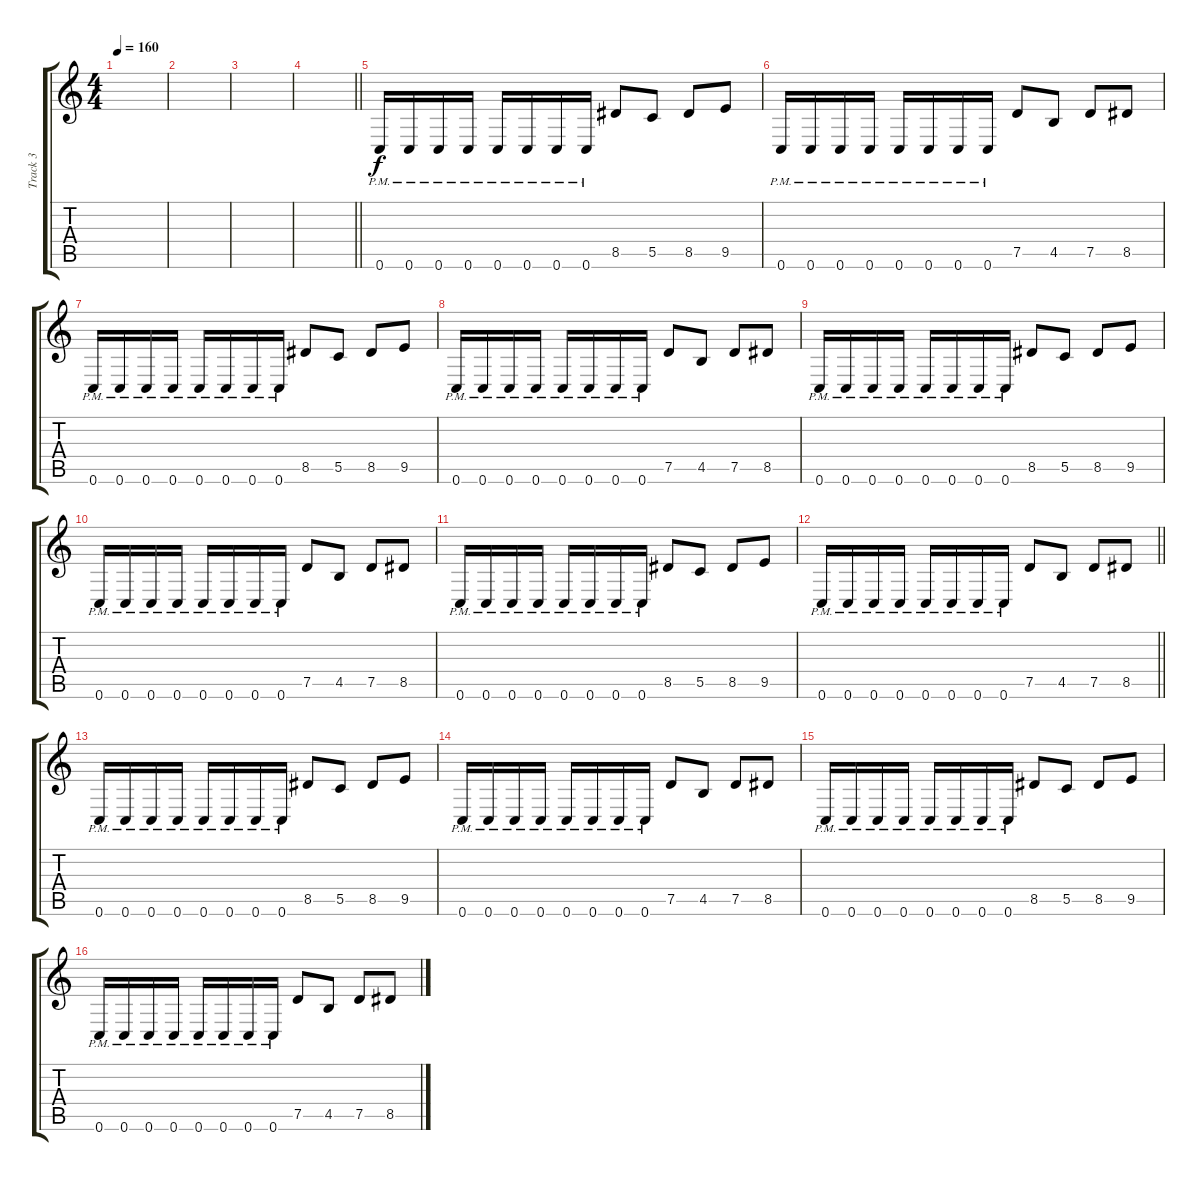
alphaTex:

\track ("Track 3" "Track 3") {instrument overdrivenguitar}
\staff {score tabs}
\tuning (D4 A3 F3 C3 G2 C2) {hide}
\ts (4 4)
\tempo 160
\clef g2
\ks c
|
|
|
\barLineRight lightlight
|
\section ("" "")
0.6{pm}.16 0.6{pm}.16 0.6{pm}.16 0.6{pm}.16 0.6{pm}.16 0.6{pm}.16 0.6{pm}.16 0.6{pm}.16 8.5.8 5.5.8 8.5.8 9.5.8 |
0.6{pm}.16 0.6{pm}.16 0.6{pm}.16 0.6{pm}.16 0.6{pm}.16 0.6{pm}.16 0.6{pm}.16 0.6{pm}.16 7.5.8 4.5.8 7.5.8 8.5.8 |
0.6{pm}.16 0.6{pm}.16 0.6{pm}.16 0.6{pm}.16 0.6{pm}.16 0.6{pm}.16 0.6{pm}.16 0.6{pm}.16 8.5.8 5.5.8 8.5.8 9.5.8 |
0.6{pm}.16 0.6{pm}.16 0.6{pm}.16 0.6{pm}.16 0.6{pm}.16 0.6{pm}.16 0.6{pm}.16 0.6{pm}.16 7.5.8 4.5.8 7.5.8 8.5.8 |
0.6{pm}.16 0.6{pm}.16 0.6{pm}.16 0.6{pm}.16 0.6{pm}.16 0.6{pm}.16 0.6{pm}.16 0.6{pm}.16 8.5.8 5.5.8 8.5.8 9.5.8 |
0.6{pm}.16 0.6{pm}.16 0.6{pm}.16 0.6{pm}.16 0.6{pm}.16 0.6{pm}.16 0.6{pm}.16 0.6{pm}.16 7.5.8 4.5.8 7.5.8 8.5.8 |
0.6{pm}.16 0.6{pm}.16 0.6{pm}.16 0.6{pm}.16 0.6{pm}.16 0.6{pm}.16 0.6{pm}.16 0.6{pm}.16 8.5.8 5.5.8 8.5.8 9.5.8 |
\barLineRight lightlight
0.6{pm}.16 0.6{pm}.16 0.6{pm}.16 0.6{pm}.16 0.6{pm}.16 0.6{pm}.16 0.6{pm}.16 0.6{pm}.16 7.5.8 4.5.8 7.5.8 8.5.8 |
\section ("" "")
0.6{pm}.16 0.6{pm}.16 0.6{pm}.16 0.6{pm}.16 0.6{pm}.16 0.6{pm}.16 0.6{pm}.16 0.6{pm}.16 8.5.8 5.5.8 8.5.8 9.5.8 |
0.6{pm}.16 0.6{pm}.16 0.6{pm}.16 0.6{pm}.16 0.6{pm}.16 0.6{pm}.16 0.6{pm}.16 0.6{pm}.16 7.5.8 4.5.8 7.5.8 8.5.8 |
0.6{pm}.16 0.6{pm}.16 0.6{pm}.16 0.6{pm}.16 0.6{pm}.16 0.6{pm}.16 0.6{pm}.16 0.6{pm}.16 8.5.8 5.5.8 8.5.8 9.5.8 |
0.6{pm}.16 0.6{pm}.16 0.6{pm}.16 0.6{pm}.16 0.6{pm}.16 0.6{pm}.16 0.6{pm}.16 0.6{pm}.16 7.5.8 4.5.8 7.5.8 8.5.8
